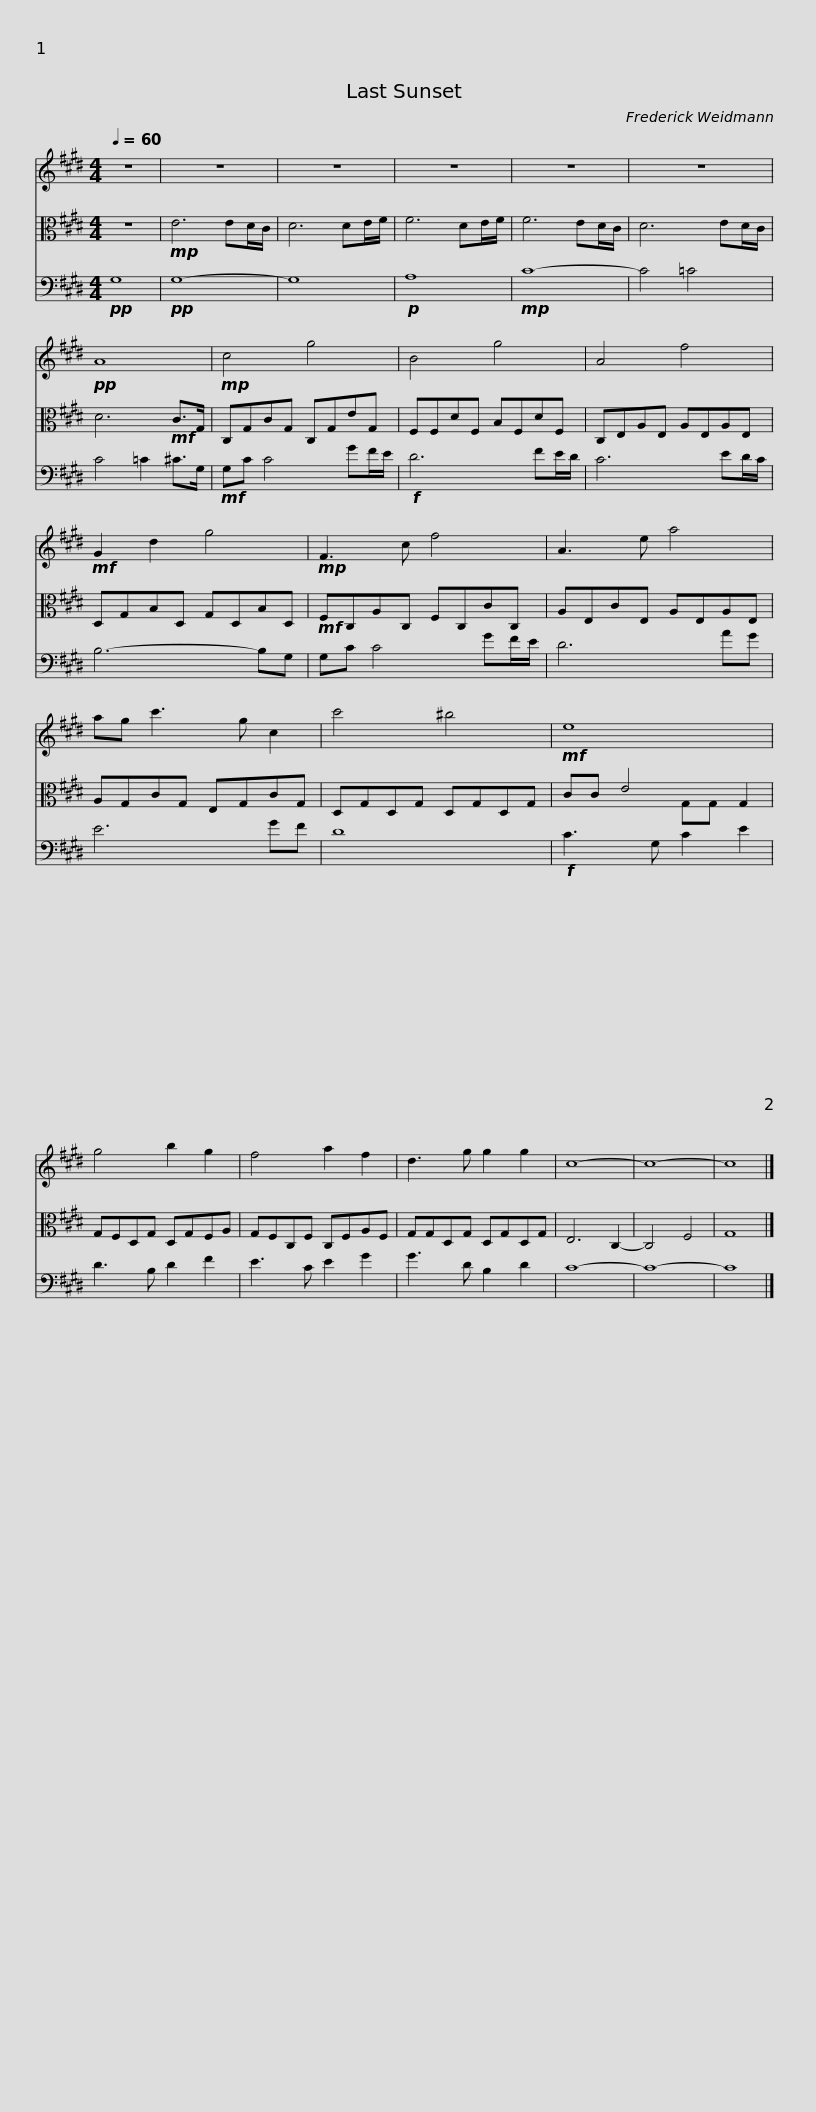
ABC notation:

X:1
%%score 1 ( 2 3 ) 4
L:1/8
Q:1/4=60
M:4/4
I:linebreak $
K:E
V:1 treble
V:2 alto
V:3 alto
V:4 bass
V:1
 z8 | z8 | z8 | z8 | z8 | %5
 z8 |!pp! A8 |$!mp! c4 g4 | B4 g4 | A4 f4 | %10
!mf! G2 d2 g4 |$!mp! F3 c f4 | A3 e a4 | ag c'3 g c2 | c'4 ^b4 |$ %15
!mf! e8 | g4 b2 g2 | f4 a2 f2 | d3 g g2 g2 | c8- | %20
 c8- | c8 |] %22
V:2
 z8 |!mp! E6 ED/C/ | D6 DE/F/ | F6 DE/F/ | F6 ED/C/ | %5
 D6 ED/C/ | D6!mf! C>G, |$ C,G,CG, C,G,EG, | F,F,DF, B,F,DF, | C,E,A,E, A,E,A,E, | %10
 D,G,B,D, G,D,B,D, |$!mf! F,C,A,C, F,C,CC, | A,E,CE, A,E,A,E, | A,G,CG, E,G,CG, | D,G,D,G, D,G,D,G, |$ %15
 CC E4 G,2 | G,F,D,G, D,G,F,A, | G,F,C,F, C,F,A,F, | G,G,D,G, D,G,D,G, | E,6 C,2- | %20
 C,4 F,4 | G,8 |] %22
V:3
 x8 | x8 | x8 | x8 | x8 | %5
 x8 | x8 |$ x8 | x8 | x8 | %10
 x8 |$ x8 | x8 | x8 | x8 |$ %15
 x4 G,G, x2 | x8 | x8 | x8 | x8 | %20
 x8 | x8 |] %22
V:4
!pp! G,8 |!pp! G,8- | G,8 |!p! A,8 |!mp! C8- | %5
 C4 =C4 | C4 =C2 ^C>G, |$!mf! G,C C4 GF/E/ |!f! D6 FE/D/ | C6 ED/C/ | %10
 B,6- B,G, |$ G,C C4 GF/E/ | D6 AG | E6 GF | D8 |$ %15
!f! C3 G, C2 E2 | D3 B, D2 F2 | E3 C E2 G2 | G3 D B,2 D2 | C8- | %20
 C8- | C8 |] %22
